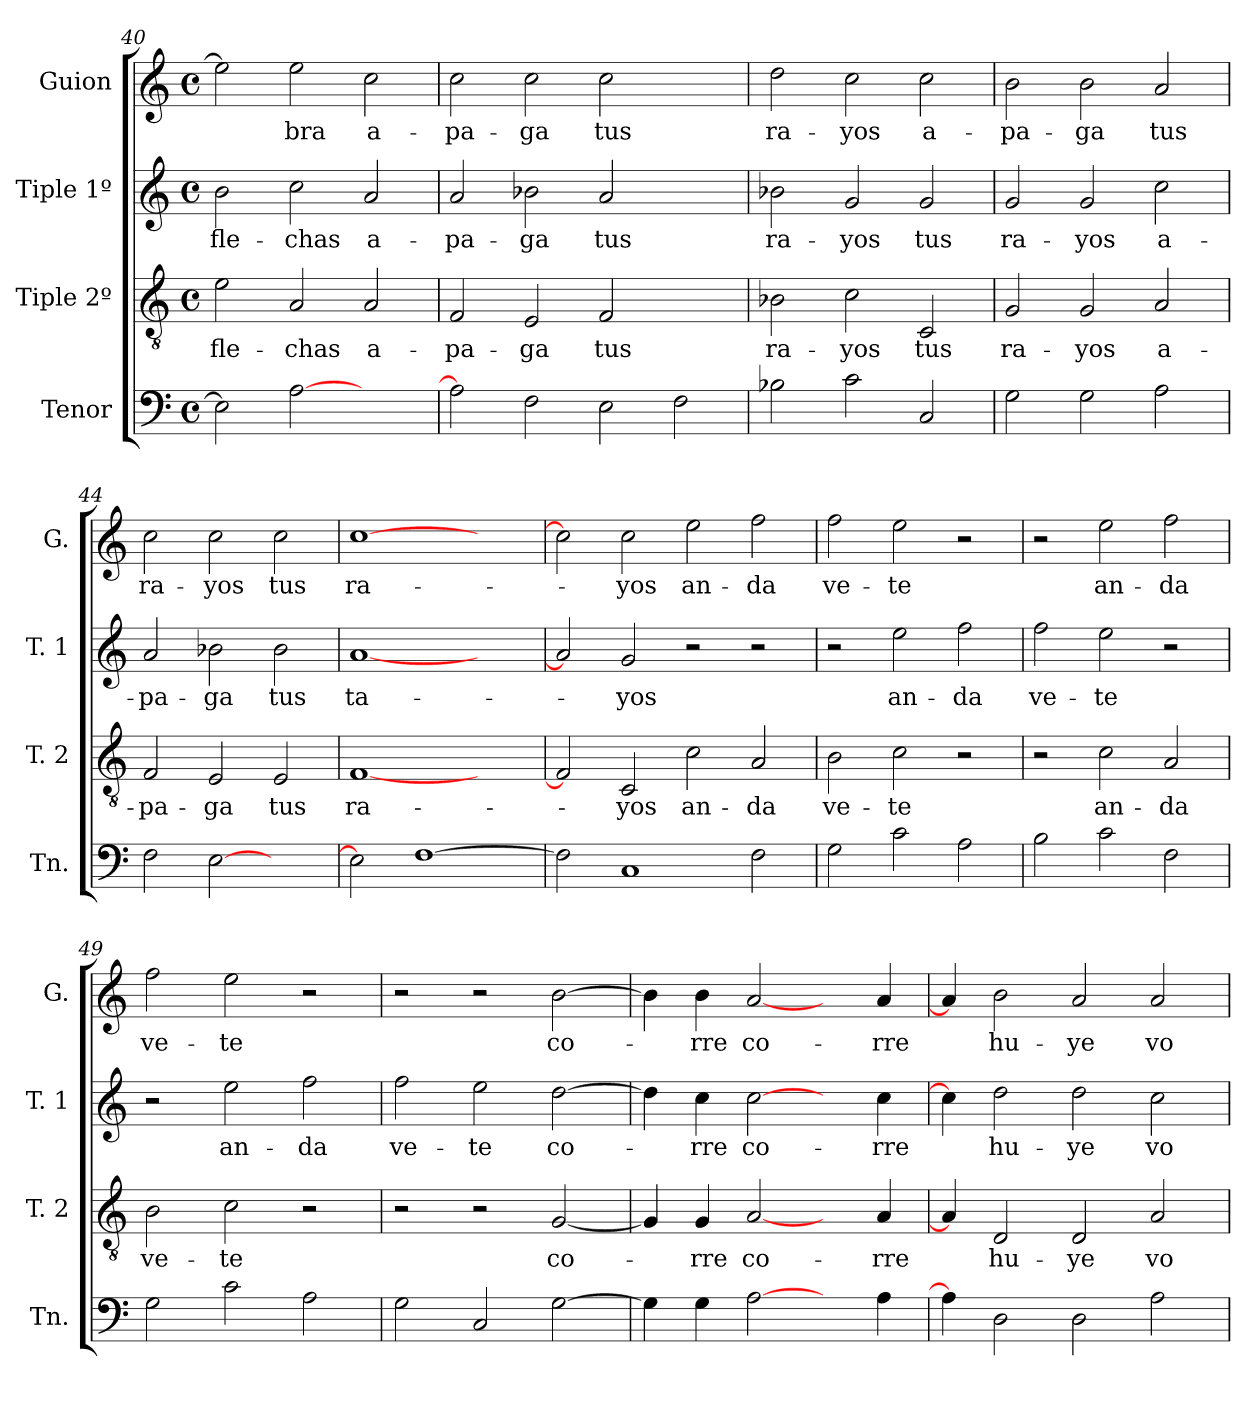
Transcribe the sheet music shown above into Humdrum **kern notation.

**kern	**kern	**text	**kern	**text	**kern	**text
*part4	*part3	*part3	*part2	*part2	*part1	*part1
*staff4	*staff3	*staff3	*staff2	*staff2	*staff1	*staff1
*I"Tenor	*I"Tiple 2º	*	*I"Tiple 1º	*	*I"Guion	*
*I'Tn.	*I'T. 2	*	*I'T. 1	*	*I'G.	*
*clefF4	*clefGv2	*	*clefG2	*	*clefG2	*
*M4/4	*M4/4	*	*M4/4	*	*M4/4	*
*met(c)	*met(c)	*	*met(c)	*	*met(c)	*
=40	=40	=40	=40	=40	=40	=40
2E]	2e	fle-	2b	fle-	2ee]	.
[2A	2A	-chas	2cc	-chas	2ee	-bra
2ryy	2A	a-	2a	a-	2cc	a-
=41	=41	=41	=41	=41	=41	=41
2A]	2F	-pa-	2a	-pa-	2cc	-pa-
2F	2E	-ga	2b-X	-ga	2cc	-ga
2E	2F	tus	2a	tus	2cc	tus
2F	2ryy	.	2ryy	.	2ryy	.
=42	=42	=42	=42	=42	=42	=42
2B-X	2B-X	ra-	2b-X	ra-	2dd	ra-
2c	2c	-yos	2g	-yos	2cc	-yos
2C	2C	tus	2g	tus	2cc	a-
=43	=43	=43	=43	=43	=43	=43
2G	2G	ra-	2g	ra-	2b	-pa-
2G	2G	-yos	2g	-yos	2b	-ga
2A	2A	a-	2cc	a-	2a	tus
=44	=44	=44	=44	=44	=44	=44
2F	2F	-pa-	2a	-pa-	2cc	ra-
[2E	2E	-ga	2b-X	-ga	2cc	-yos
2ryy	2E	tus	2b-	tus	2cc	tus
=45	=45	=45	=45	=45	=45	=45
2E]	[1F	ra-	[1a	ta-	[1cc	ra-
[1F	.	.	.	.	.	.
.	2ryy	.	2ryy	.	2ryy	.
=46	=46	=46	=46	=46	=46	=46
2F]	2F]	.	2a]	.	2cc]	.
1C	2C	-yos	2g	-yos	2cc	-yos
.	2c	an-	2r	.	2ee	an-
2F	2A	-da	2r	.	2ff	-da
=47	=47	=47	=47	=47	=47	=47
2G	2B	ve-	2r	.	2ff	ve-
2c	2c	-te	2ee	an-	2ee	-te
2A	2r	.	2ff	-da	2r	.
=48	=48	=48	=48	=48	=48	=48
2B	2r	.	2ff	ve-	2r	.
2c	2c	an-	2ee	-te	2ee	an-
2F	2A	-da	2r	.	2ff	-da
=49	=49	=49	=49	=49	=49	=49
2G	2B	ve-	2r	.	2ff	ve-
2c	2c	-te	2ee	an-	2ee	-te
2A	2r	.	2ff	-da	2r	.
=50	=50	=50	=50	=50	=50	=50
2G	2r	.	2ff	ve-	2r	.
2C	2r	.	2ee	-te	2r	.
[2G	[2G	co-	[2dd	co-	[2b	co-
=51	=51	=51	=51	=51	=51	=51
4G]	4G]	.	4dd]	.	4b]	.
4G	4G	-rre	4cc	-rre	4b	-rre
[2A	[2A	co-	[2cc	co-	[2a	co-
4ryy	4ryy	.	4ryy	.	4ryy	.
4A	4A	-rre	4cc	-rre	4a	-rre
=52	=52	=52	=52	=52	=52	=52
4A]	4A]	.	4cc]	.	4a]	.
2D	2D	hu-	2dd	hu-	2b	hu-
2D	2D	-ye	2dd	-ye	2a	-ye
2A	2A	vo-	2cc	vo-	2a	vo-
=	=	=	=	=	=	=
*-	*-	*-	*-	*-	*-	*-
